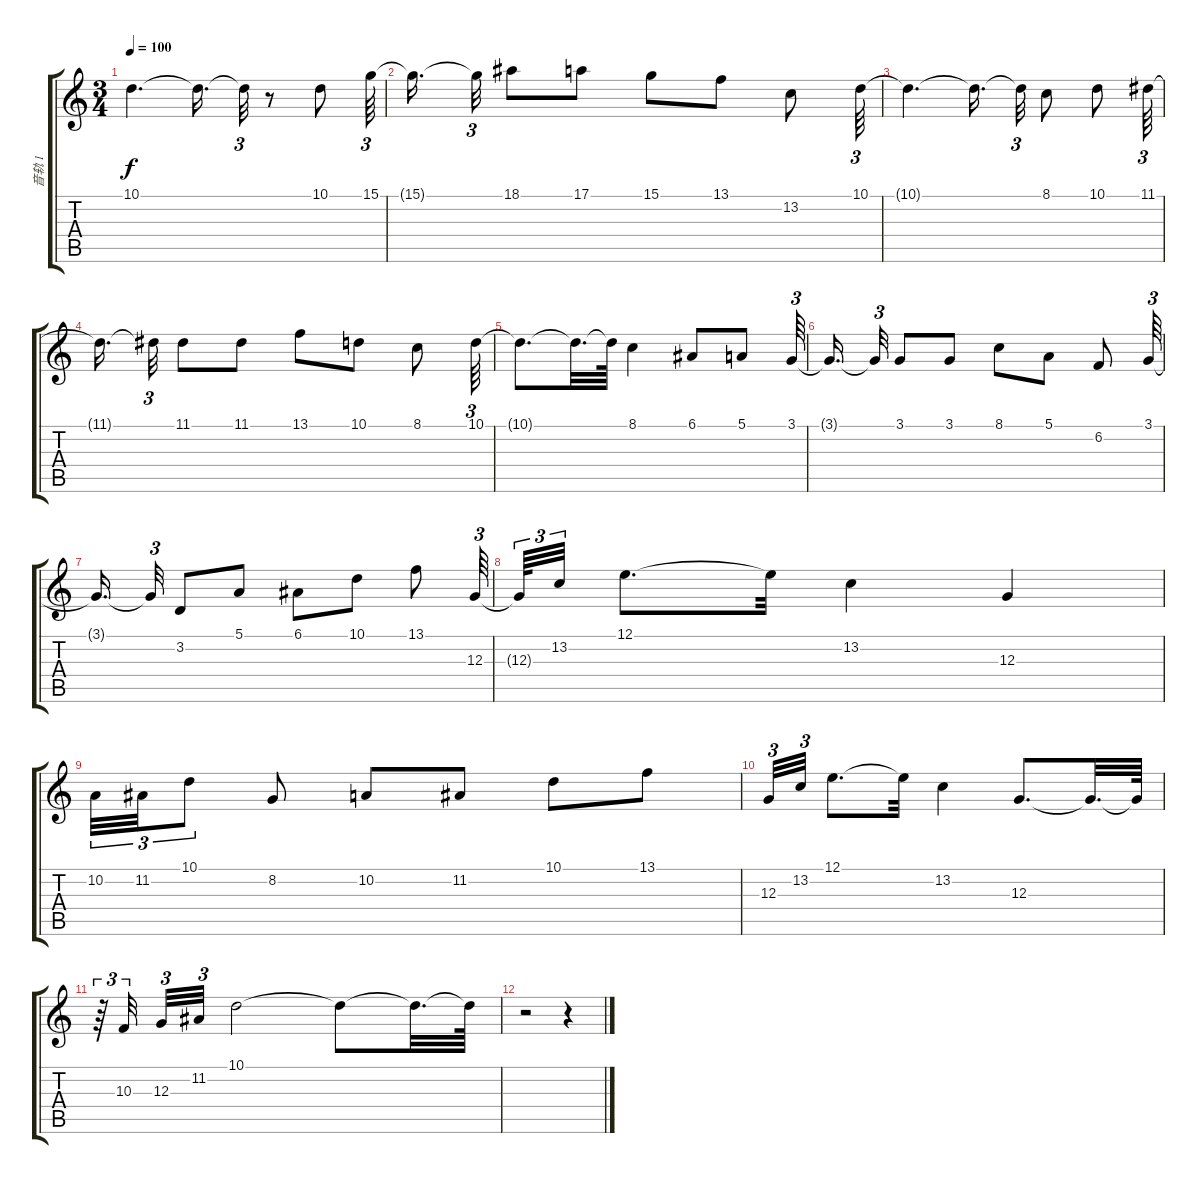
\track ("音轨 1" "音轨 1") {instrument acousticgrandpiano}
\staff {score tabs}
\tuning (E4 B3 G3 D3 A2 E2) {hide}
\ts (3 4)
\tempo 100
\clef g2
\ks c
10.1{t}.4{d dy f} 10.1{t}.16{d} 10.1{t}.32{tu (3 2)} r.8 10.1.8 15.1.64{tu (3 2)} |
15.1{t}.16{d beam splitsecondary} 15.1{t}.32{tu (3 2)} 18.1.8 17.1.8 15.1.8 13.1.8 13.2.8 10.1.64{tu (3 2)} |
10.1{t}.4{d} 10.1{t}.16{d beam splitsecondary} 10.1{t}.32{tu (3 2)} 8.1.8 10.1.8 11.1.64{tu (3 2)} |
11.1{t}.16{d beam splitsecondary} 11.1{t}.32{tu (3 2)} 11.1.8 11.1.8 13.1.8 10.1.8 8.1.8 10.1.64{tu (3 2)} |
10.1{t}.8{d} 10.1{t}.32{d} 10.1{t}.64 8.1.4 6.1.8 5.1.8 3.1.64{tu (3 2)} |
3.1{t}.16{d beam splitsecondary} 3.1{t}.32{tu (3 2)} 3.1.8 3.1.8 8.1.8 5.1.8 6.2.8 3.1.64{tu (3 2)} |
3.1{t}.16{d beam splitsecondary} 3.1{t}.32{tu (3 2)} 3.2.8 5.1.8 6.1.8 10.1.8 13.1.8 12.3.64{tu (3 2)} |
12.3{t}.64{tu (3 2)} 13.2.32{tu (3 2)} 12.1.8{d} 12.1{t}.32 13.2.4 12.3.4 |
10.2.32{tu (3 2)} 11.2.32{tu (3 2)} 10.1.8{tu (3 2)} 8.2.8 10.2.8 11.2.8 10.1.8 13.1.8 |
12.3.32{tu (3 2)} 13.2.32{tu (3 2)} 12.1.8{d} 12.1{t}.32 13.2.4 12.3.8{d} 12.3{t}.32{d} 12.3{t}.64 |
r.64{tu (3 2)} 10.3.32{tu (3 2) beam splitsecondary} 12.3.32{tu (3 2)} 11.2.32{tu (3 2)} 10.1.2 10.1{t}.8 10.1{t}.32{d} 10.1{t}.64 |
r.2 r.4
